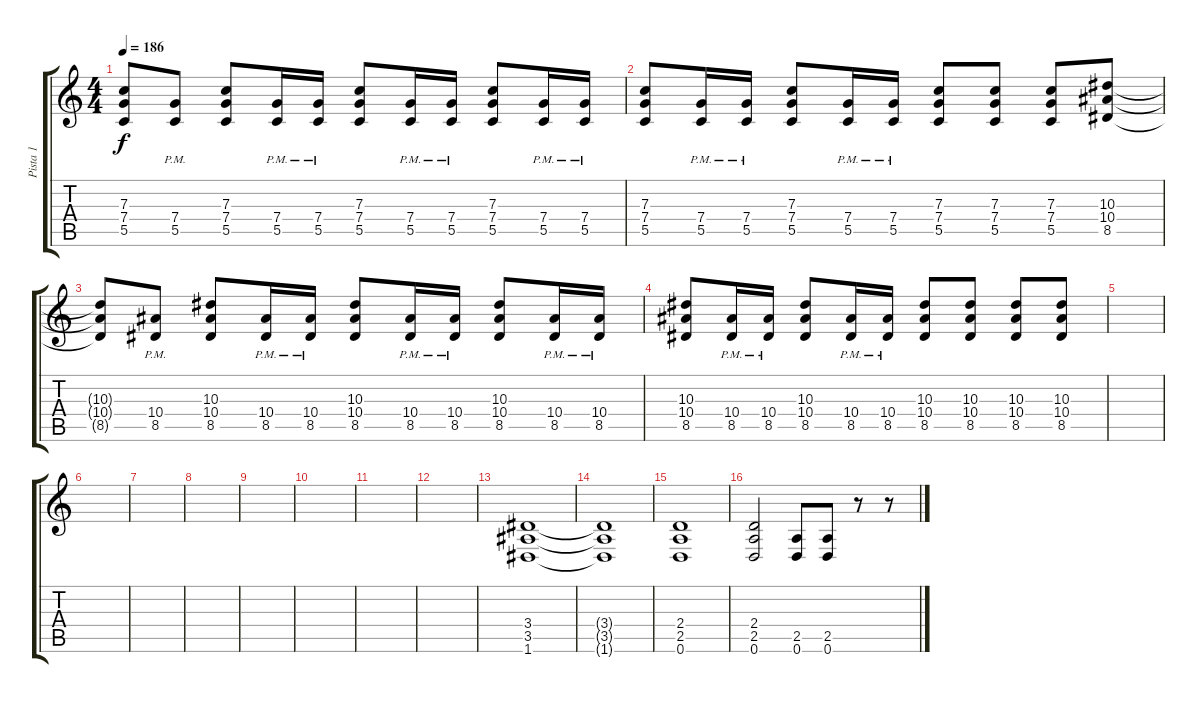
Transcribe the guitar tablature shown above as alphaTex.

\track ("Pista 1" "Pista 1") {instrument overdrivenguitar}
\staff {score tabs}
\tuning (D4 A3 F3 C3 G2 D2) {hide}
\ts (4 4)
\tempo 186
\clef g2
\ks c
(7.3{t} 7.4{t} 5.5{t}).8{dy f} (7.4{pm} 5.5{pm}).8 (7.3 7.4 5.5).8 (7.4{pm} 5.5{pm}).16 (7.4{pm} 5.5{pm}).16 (7.3 7.4 5.5).8 (7.4{pm} 5.5{pm}).16 (7.4{pm} 5.5{pm}).16 (7.3 7.4 5.5).8 (7.4{pm} 5.5{pm}).16 (7.4{pm} 5.5{pm}).16 |
(7.3 7.4 5.5).8 (7.4{pm} 5.5{pm}).16 (7.4{pm} 5.5{pm}).16 (7.3 7.4 5.5).8 (7.4{pm} 5.5{pm}).16 (7.4{pm} 5.5{pm}).16 (7.3 7.4 5.5).8 (7.3 7.4 5.5).8 (7.3 7.4 5.5).8 (10.3 10.4 8.5).8 |
(10.3{t} 10.4{t} 8.5{t}).8 (10.4{pm} 8.5{pm}).8 (10.3 10.4 8.5).8 (10.4{pm} 8.5{pm}).16 (10.4{pm} 8.5{pm}).16 (10.3 10.4 8.5).8 (10.4{pm} 8.5{pm}).16 (10.4{pm} 8.5{pm}).16 (10.3 10.4 8.5).8 (10.4{pm} 8.5{pm}).16 (10.4{pm} 8.5{pm}).16 |
(10.3 10.4 8.5).8 (10.4{pm} 8.5{pm}).16 (10.4{pm} 8.5{pm}).16 (10.3 10.4 8.5).8 (10.4{pm} 8.5{pm}).16 (10.4{pm} 8.5{pm}).16 (10.3 10.4 8.5).8 (10.3 10.4 8.5).8 (10.3 10.4 8.5).8 (10.3 10.4 8.5).8 |
|
|
|
|
|
|
|
|
(3.4 3.5 1.6).1 |
(3.4{t} 3.5{t} 1.6{t}).1 |
(2.4 2.5 0.6).1 |
(2.4 2.5 0.6).2 (2.5 0.6).8 (2.5 0.6).8 r.8 r.8
